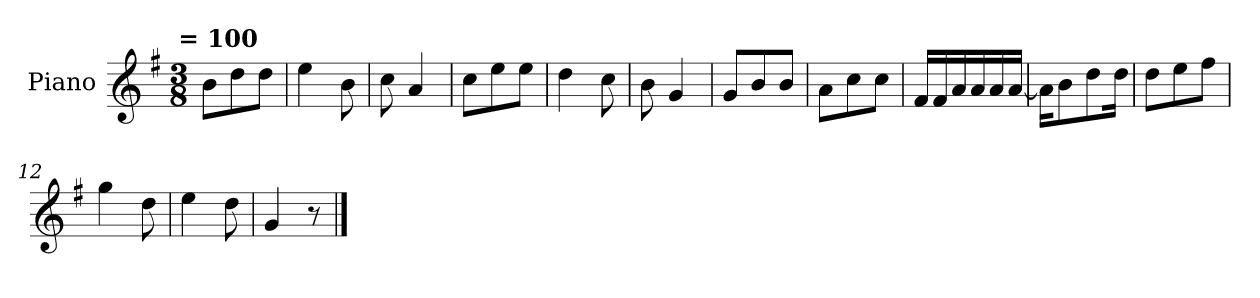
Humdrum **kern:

**kern
*part1
*staff1
*I"Piano
*I'P-no
*clefG2
*k[f#]
!!LO:TX:omd:t= = 100
*M3/8
*MM100
=1
8b\L
8dd\
8dd\J
=2
4ee\
8b\
=3
8cc\
4a/
=4
8cc\L
8ee\
8ee\J
=5
4dd\
8cc\
=6
8b\
4g/
=7
8g/L
8b/
8b/J
=8
8a\L
8cc\
8cc\J
=9
16f#/LL
16f#/
16a/
16a/
16a/
[16a/JJ
=10
16a\KL]
8b\
8dd\
16dd\Jk
=11
8dd\L
8ee\
8ff#\J
!!LO:LB:g=z
=12
4gg\
8dd\
=13
4ee\
8dd\
=14
4g/
8r
==
*-
